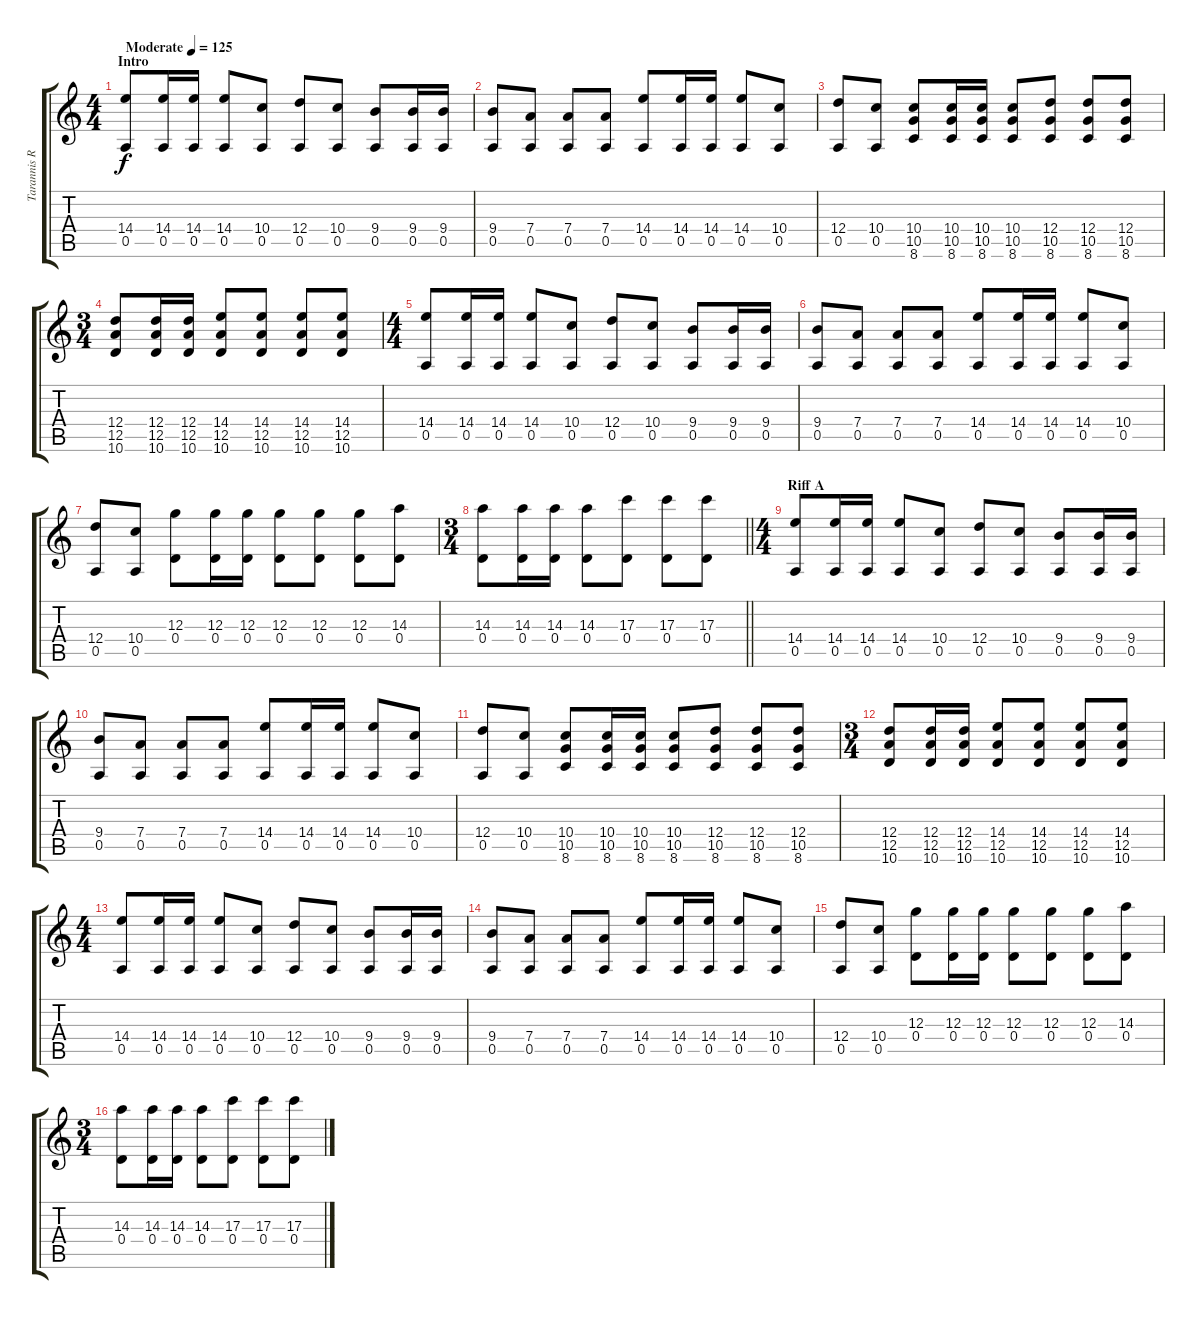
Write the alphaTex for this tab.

\track ("Tarannis Rythm Guitar 1" "Tarannis R") {instrument distortionguitar}
\staff {score tabs}
\tuning (E4 B3 G3 D3 A2 E2) {hide}
\ts (4 4)
\section ("" "Intro")
\tempo (125 "Moderate")
\clef g2
\ks c
(14.4 0.5).8{dy f instrument distortionguitar} (14.4 0.5).16 (14.4 0.5).16 (14.4 0.5).8 (10.4 0.5).8 (12.4 0.5).8 (10.4 0.5).8 (9.4 0.5).8 (9.4 0.5).16 (9.4 0.5).16 |
(9.4 0.5).8 (7.4 0.5).8 (7.4 0.5).8 (7.4 0.5).8 (14.4 0.5).8 (14.4 0.5).16 (14.4 0.5).16 (14.4 0.5).8 (10.4 0.5).8 |
(12.4 0.5).8 (10.4 0.5).8 (10.4 10.5 8.6).8 (10.4 10.5 8.6).16 (10.4 10.5 8.6).16 (10.4 10.5 8.6).8 (12.4 10.5 8.6).8 (12.4 10.5 8.6).8 (12.4 10.5 8.6).8 |
\ts (3 4)
(12.4 12.5 10.6).8 (12.4 12.5 10.6).16 (12.4 12.5 10.6).16 (14.4 12.5 10.6).8 (14.4 12.5 10.6).8 (14.4 12.5 10.6).8 (14.4 12.5 10.6).8 |
\ts (4 4)
(14.4 0.5).8 (14.4 0.5).16 (14.4 0.5).16 (14.4 0.5).8 (10.4 0.5).8 (12.4 0.5).8 (10.4 0.5).8 (9.4 0.5).8 (9.4 0.5).16 (9.4 0.5).16 |
(9.4 0.5).8 (7.4 0.5).8 (7.4 0.5).8 (7.4 0.5).8 (14.4 0.5).8 (14.4 0.5).16 (14.4 0.5).16 (14.4 0.5).8 (10.4 0.5).8 |
(12.4 0.5).8 (10.4 0.5).8 (12.3 0.4).8 (12.3 0.4).16 (12.3 0.4).16 (12.3 0.4).8 (12.3 0.4).8 (12.3 0.4).8 (14.3 0.4).8 |
\ts (3 4)
\barLineRight lightlight
(14.3 0.4).8 (14.3 0.4).16 (14.3 0.4).16 (14.3 0.4).8 (17.3 0.4).8 (17.3 0.4).8 (17.3 0.4).8 |
\ts (4 4)
\section ("" "Riff A")
(14.4 0.5).8 (14.4 0.5).16 (14.4 0.5).16 (14.4 0.5).8 (10.4 0.5).8 (12.4 0.5).8 (10.4 0.5).8 (9.4 0.5).8 (9.4 0.5).16 (9.4 0.5).16 |
(9.4 0.5).8 (7.4 0.5).8 (7.4 0.5).8 (7.4 0.5).8 (14.4 0.5).8 (14.4 0.5).16 (14.4 0.5).16 (14.4 0.5).8 (10.4 0.5).8 |
(12.4 0.5).8 (10.4 0.5).8 (10.4 10.5 8.6).8 (10.4 10.5 8.6).16 (10.4 10.5 8.6).16 (10.4 10.5 8.6).8 (12.4 10.5 8.6).8 (12.4 10.5 8.6).8 (12.4 10.5 8.6).8 |
\ts (3 4)
(12.4 12.5 10.6).8 (12.4 12.5 10.6).16 (12.4 12.5 10.6).16 (14.4 12.5 10.6).8 (14.4 12.5 10.6).8 (14.4 12.5 10.6).8 (14.4 12.5 10.6).8 |
\ts (4 4)
(14.4 0.5).8 (14.4 0.5).16 (14.4 0.5).16 (14.4 0.5).8 (10.4 0.5).8 (12.4 0.5).8 (10.4 0.5).8 (9.4 0.5).8 (9.4 0.5).16 (9.4 0.5).16 |
(9.4 0.5).8 (7.4 0.5).8 (7.4 0.5).8 (7.4 0.5).8 (14.4 0.5).8 (14.4 0.5).16 (14.4 0.5).16 (14.4 0.5).8 (10.4 0.5).8 |
(12.4 0.5).8 (10.4 0.5).8 (12.3 0.4).8 (12.3 0.4).16 (12.3 0.4).16 (12.3 0.4).8 (12.3 0.4).8 (12.3 0.4).8 (14.3 0.4).8 |
\ts (3 4)
(14.3 0.4).8 (14.3 0.4).16 (14.3 0.4).16 (14.3 0.4).8 (17.3 0.4).8 (17.3 0.4).8 (17.3 0.4).8
